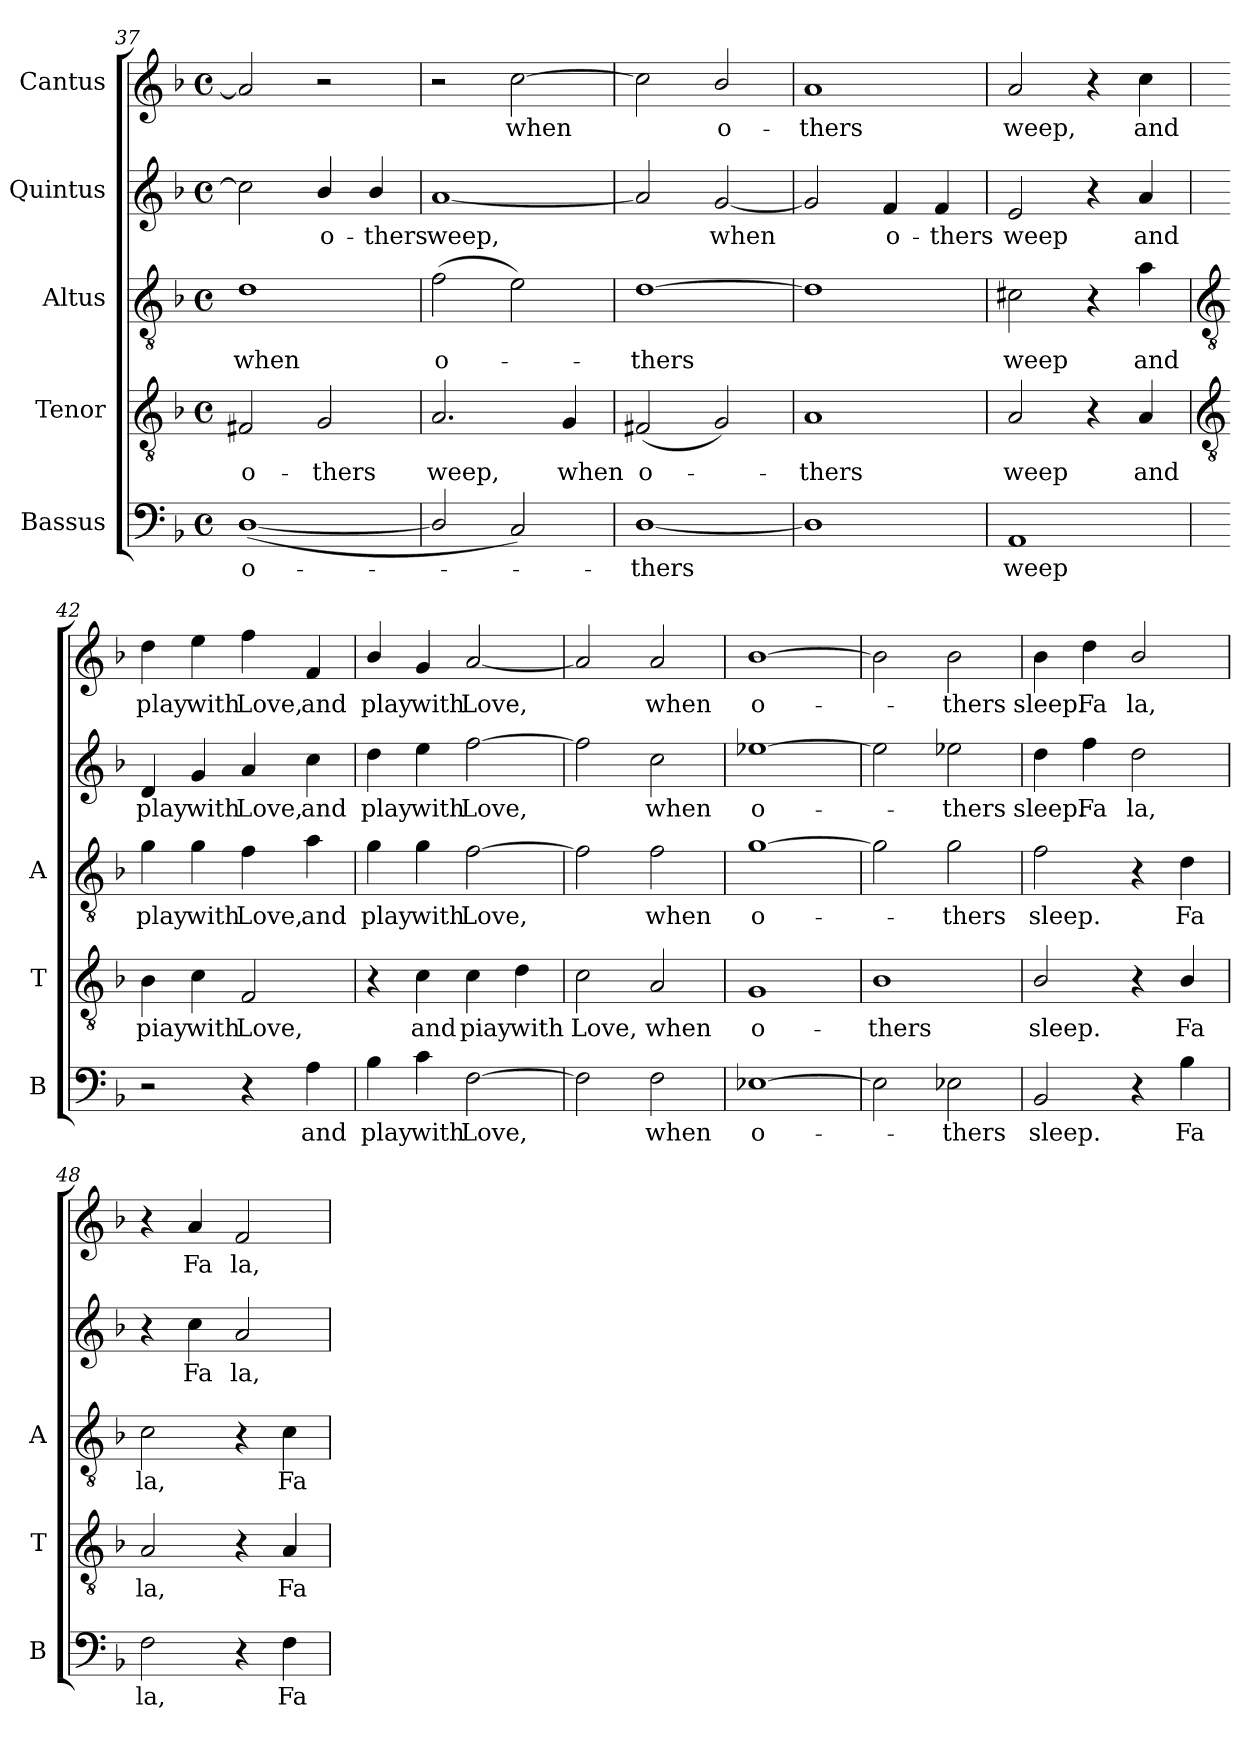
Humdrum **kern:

**kern	**text	**kern	**text	**kern	**text	**kern	**text	**kern	**text
*part5	*part5	*part4	*part4	*part3	*part3	*part2	*part2	*part1	*part1
*staff5	*staff5	*staff4	*staff4	*staff3	*staff3	*staff2	*staff2	*staff1	*staff1
*I"Bassus	*	*I"Tenor	*	*I"Altus	*	*I"Quintus	*	*I"Cantus	*
*I'B	*	*I'T	*	*I'A	*	*	*	*	*
*clefF4	*	*clefGv2	*	*clefGv2	*	*clefG2	*	*clefG2	*
*k[b-]	*	*k[b-]	*	*k[b-]	*	*k[b-]	*	*k[b-]	*
*F:	*	*F:	*	*F:	*	*F:	*	*F:	*
*M4/4	*	*M4/4	*	*M4/4	*	*M4/4	*	*M4/4	*
*met(c)	*	*met(c)	*	*met(c)	*	*met(c)	*	*met(c)	*
=37	=37	=37	=37	=37	=37	=37	=37	=37	=37
!	!LO:LY:b	!	!LO:LY:b	!	!LO:LY:b	!	!	!	!
(<[1D/	o-	2F#X	o-	1d	when	2cc]	.	2a]	.
!	!	!	!LO:LY:b	!	!	!	!LO:LY:b	!	!
.	.	2G	-thers	.	.	4b-/	o-	2r	.
!	!	!	!	!	!	!	!LO:LY:b	!	!
.	.	.	.	.	.	4b-/	-thers	.	.
=38	=38	=38	=38	=38	=38	=38	=38	=38	=38
!	!	!	!LO:LY:b	!	!LO:LY:b	!	!LO:LY:b	!	!
2D/]	.	2.A	weep,	(>2f	o-	[1a	weep,	2r	.
!	!	!	!	!	!	!	!	!	!LO:LY:b
2C)	.	.	.	2e)	.	.	.	[2cc	when
!	!	!	!LO:LY:b	!	!	!	!	!	!
.	.	4G	when	.	.	.	.	.	.
=39	=39	=39	=39	=39	=39	=39	=39	=39	=39
!	!LO:LY:b	!	!LO:LY:b	!	!LO:LY:b	!	!	!	!
[1D/	thers	(<2F#X	o-	[1d	thers	2a]	.	2cc]	.
!	!	!	!	!	!	!	!LO:LY:b	!	!LO:LY:b
.	.	2G)	.	.	.	[2g	when	2b-/	o-
=40	=40	=40	=40	=40	=40	=40	=40	=40	=40
!	!	!	!LO:LY:b	!	!	!	!	!	!LO:LY:b
1D]	.	1A	thers	1d]	.	2g]	.	1a	-thers
!	!	!	!	!	!	!	!LO:LY:b	!	!
.	.	.	.	.	.	4f	o-	.	.
!	!	!	!	!	!	!	!LO:LY:b	!	!
.	.	.	.	.	.	4f	-thers	.	.
=41	=41	=41	=41	=41	=41	=41	=41	=41	=41
!	!LO:LY:b	!	!LO:LY:b	!	!LO:LY:b	!	!LO:LY:b	!	!LO:LY:b
1AA	weep	2A	weep	2c#X	weep	2e	weep	2a	weep,
.	.	4r	.	4r	.	4r	.	4r	.
!	!	!	!LO:LY:b	!	!LO:LY:b	!	!LO:LY:b	!	!LO:LY:b
.	.	4A	and	4a	and	4a	and	4cc	and
!!LO:LB:g=z
=42	=42	=42	=42	=42	=42	=42	=42	=42	=42
*	*	*clefGv2	*	*clefGv2	*	*	*	*	*
!	!	!	!LO:LY:b	!	!LO:LY:b	!	!LO:LY:b	!	!LO:LY:b
2r	.	4B-	piay	4g	play	4d	play	4dd	play
!	!	!	!LO:LY:b	!	!LO:LY:b	!	!LO:LY:b	!	!LO:LY:b
.	.	4c	with	4g	with	4g	with	4ee	with
!	!	!	!LO:LY:b	!	!LO:LY:b	!	!LO:LY:b	!	!LO:LY:b
4r	.	2F	Love,	4f	Love,	4a	Love,	4ff	Love,
!	!LO:LY:b	!	!	!	!LO:LY:b	!	!LO:LY:b	!	!LO:LY:b
4A	and	.	.	4a	and	4cc	and	4f	and
=43	=43	=43	=43	=43	=43	=43	=43	=43	=43
!	!LO:LY:b	!	!	!	!LO:LY:b	!	!LO:LY:b	!	!LO:LY:b
4B-	play	4r	.	4g	play	4dd	play	4b-/	play
!	!LO:LY:b	!	!LO:LY:b	!	!LO:LY:b	!	!LO:LY:b	!	!LO:LY:b
4c	with	4c	and	4g	with	4ee	with	4g	with
!	!LO:LY:b	!	!LO:LY:b	!	!LO:LY:b	!	!LO:LY:b	!	!LO:LY:b
[2F	Love,	4c	piay	[2f	Love,	[2ff	Love,	[2a	Love,
!	!	!	!LO:LY:b	!	!	!	!	!	!
.	.	4d	with	.	.	.	.	.	.
=44	=44	=44	=44	=44	=44	=44	=44	=44	=44
!	!	!	!LO:LY:b	!	!	!	!	!	!
2F]	.	2c	Love,	2f]	.	2ff]	.	2a]	.
!	!LO:LY:b	!	!LO:LY:b	!	!LO:LY:b	!	!LO:LY:b	!	!LO:LY:b
2F	when	2A	when	2f	when	2cc	when	2a	when
=45	=45	=45	=45	=45	=45	=45	=45	=45	=45
!	!LO:LY:b	!	!LO:LY:b	!	!LO:LY:b	!	!LO:LY:b	!	!LO:LY:b
[1E-X	o-	1G	o-	[1g	o-	[1ee-X	o-	[1b-	o-
=46	=46	=46	=46	=46	=46	=46	=46	=46	=46
!	!	!	!LO:LY:b	!	!	!	!	!	!
2E-]	.	1B-	-thers	2g]	.	2ee-]	.	2b-]	.
!	!LO:LY:b	!	!	!	!LO:LY:b	!	!LO:LY:b	!	!LO:LY:b
2E-	thers	.	.	2g	thers	2ee-	thers	2b-	thers
=47	=47	=47	=47	=47	=47	=47	=47	=47	=47
!	!LO:LY:b	!	!LO:LY:b	!	!LO:LY:b	!	!LO:LY:b	!	!LO:LY:b
2BB-	sleep.	2B-/	sleep.	2f	sleep.	4dd	sleep.	4b-	sleep.
!	!	!	!	!	!	!	!LO:LY:b	!	!LO:LY:b
.	.	.	.	.	.	4ff	Fa	4dd	Fa
!	!	!	!	!	!	!	!LO:LY:b	!	!LO:LY:b
4r	.	4r	.	4r	.	2dd	la,	2b-/	la,
!	!LO:LY:b	!	!LO:LY:b	!	!LO:LY:b	!	!	!	!
4B-	Fa	4B-/	Fa	4d	Fa	.	.	.	.
=48	=48	=48	=48	=48	=48	=48	=48	=48	=48
!	!LO:LY:b	!	!LO:LY:b	!	!LO:LY:b	!	!	!	!
2F	la,	2A	la,	2c	la,	4r	.	4r	.
!	!	!	!	!	!	!	!LO:LY:b	!	!LO:LY:b
.	.	.	.	.	.	4cc	Fa	4a	Fa
!	!	!	!	!	!	!	!LO:LY:b	!	!LO:LY:b
4r	.	4r	.	4r	.	2a	la,	2f	la,
!	!LO:LY:b	!	!LO:LY:b	!	!LO:LY:b	!	!	!	!
4F	Fa	4A	Fa	4c	Fa	.	.	.	.
=	=	=	=	=	=	=	=	=	=
*-	*-	*-	*-	*-	*-	*-	*-	*-	*-
